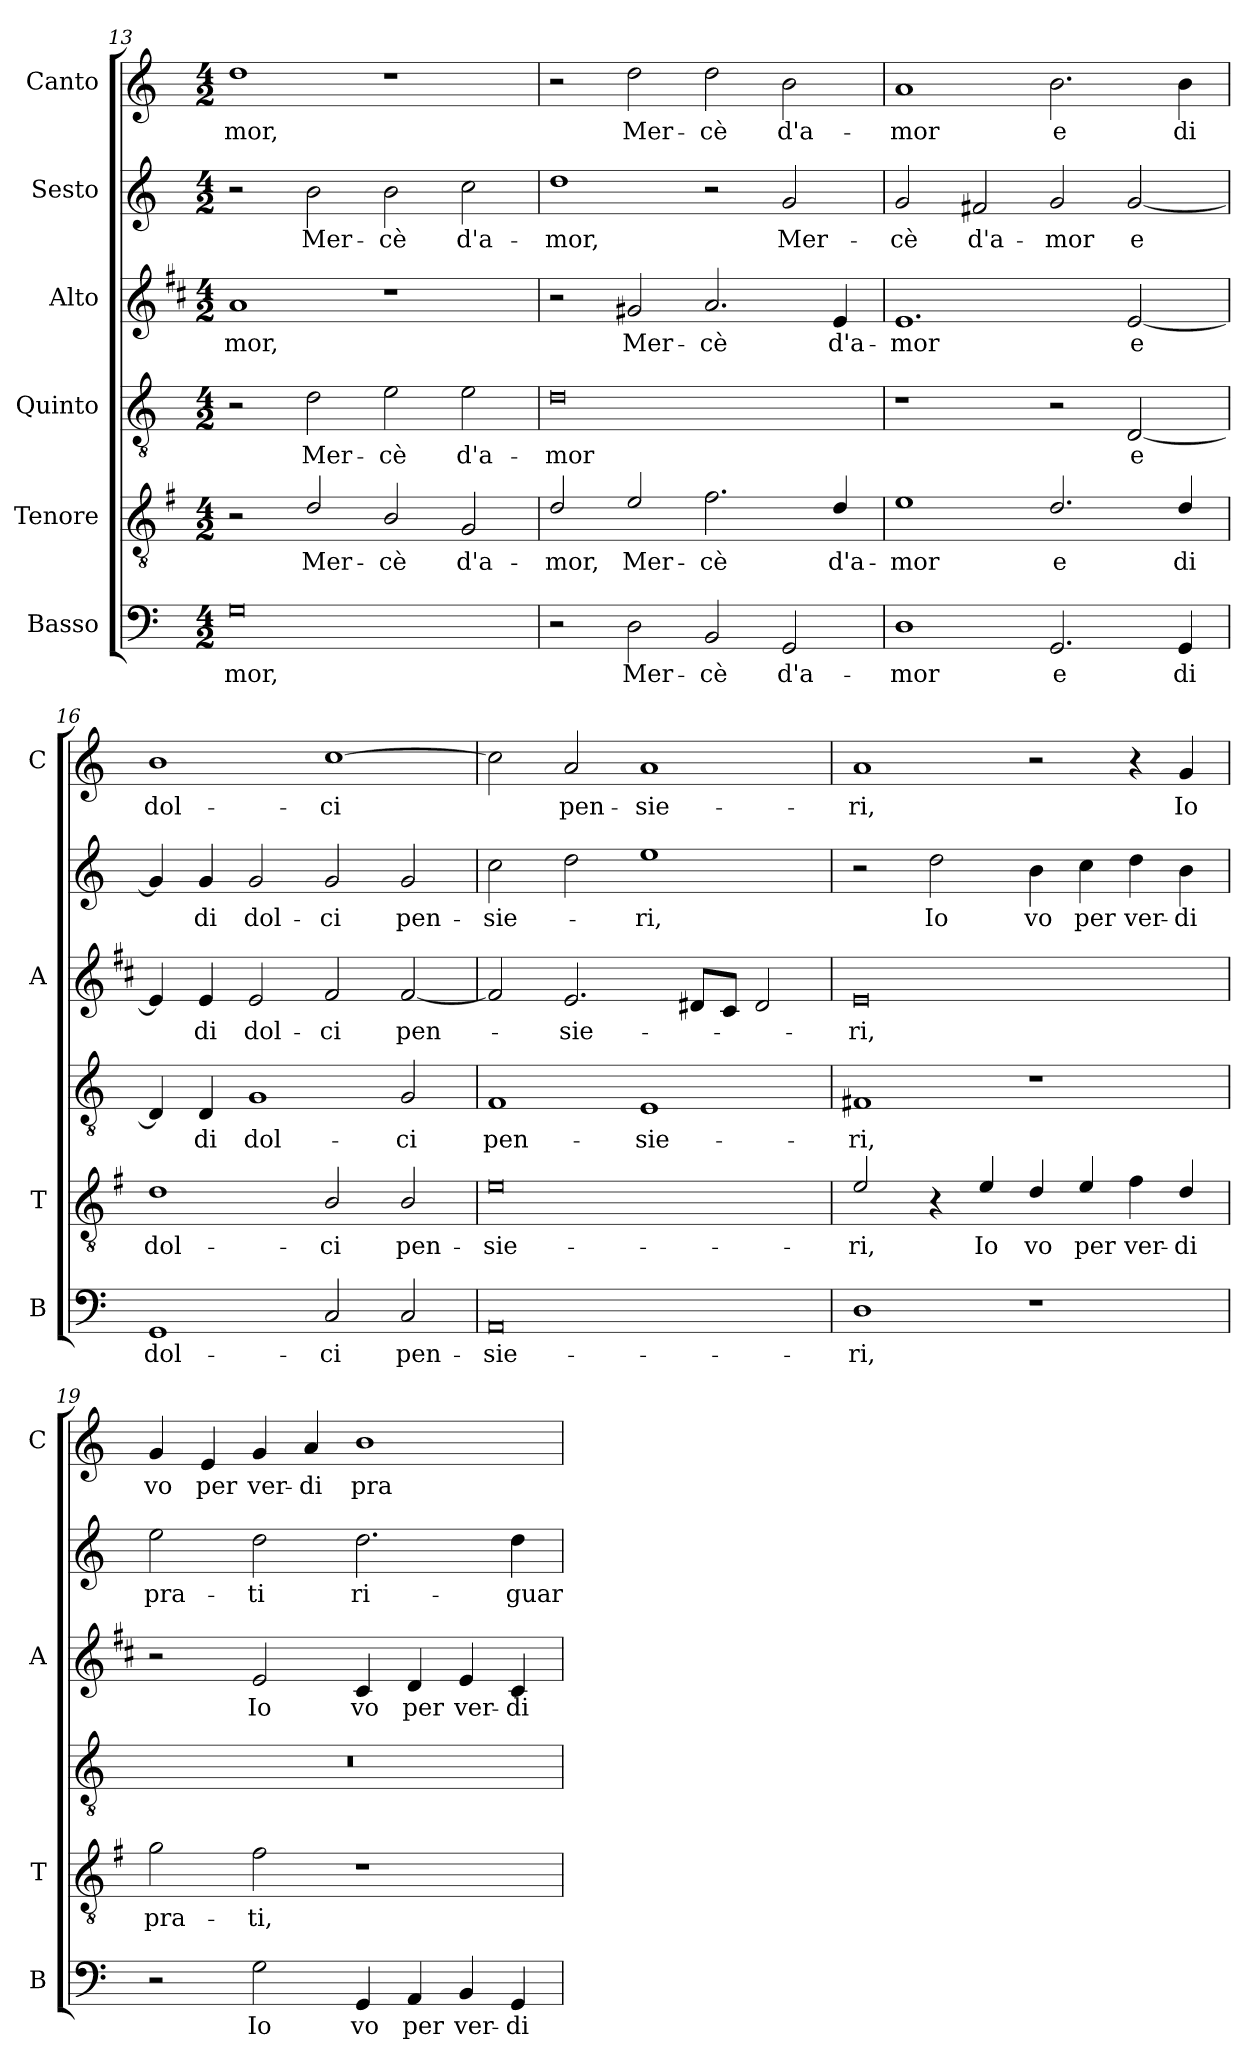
**kern	**text	**kern	**text	**kern	**text	**kern	**text	**kern	**text	**kern	**text
*part6	*part6	*part5	*part5	*part4	*part4	*part3	*part3	*part2	*part2	*part1	*part1
*staff6	*staff6	*staff5	*staff5	*staff4	*staff4	*staff3	*staff3	*staff2	*staff2	*staff1	*staff1
*I"Basso	*	*I"Tenore	*	*I"Quinto	*	*I"Alto	*	*I"Sesto	*	*I"Canto	*
*I'B	*	*I'T	*	*	*	*I'A	*	*	*	*I'C	*
!!LO:PB:g=z
*clefF4	*	*clefGv2	*	*clefGv2	*	*clefG2	*	*clefG2	*	*clefG2	*
*	*	*ITrd4c7	*	*	*	*ITrd1c2	*	*	*	*	*
*k[]	*	*k[]	*	*k[]	*	*k[]	*	*k[]	*	*k[]	*
*C:	*	*C:	*	*C:	*	*C:	*	*C:	*	*C:	*
*M4/2	*	*M4/2	*	*M4/2	*	*M4/2	*	*M4/2	*	*M4/2	*
=13	=13	=13	=13	=13	=13	=13	=13	=13	=13	=13	=13
!	!LO:LY:b	!	!	!	!	!	!LO:LY:b	!	!	!	!LO:LY:b
0G	-mor,	2r	.	2r	.	1g	-mor,	2r	.	1dd	-mor,
!	!	!	!LO:LY:b	!	!LO:LY:b	!	!	!	!LO:LY:b	!	!
.	.	2G/	Mer-	2d\	Mer-	.	.	2b\	Mer-	.	.
!	!	!	!LO:LY:b	!	!LO:LY:b	!	!	!	!LO:LY:b	!	!
.	.	2E/	-cè	2e\	-cè	1r	.	2b\	-cè	1r	.
!	!	!	!LO:LY:b	!	!LO:LY:b	!	!	!	!LO:LY:b	!	!
.	.	2C/	d'a-	2e\	d'a-	.	.	2cc\	d'a-	.	.
=14	=14	=14	=14	=14	=14	=14	=14	=14	=14	=14	=14
!	!	!	!LO:LY:b	!	!LO:LY:b	!	!	!	!LO:LY:b	!	!
2r	.	2G/	-mor,	0d	-mor	2r	.	1dd	-mor,	2r	.
!	!LO:LY:b	!	!LO:LY:b	!	!	!	!LO:LY:b	!	!	!	!LO:LY:b
2D\	Mer-	2A/	Mer-	.	.	2f#X/	Mer-	.	.	2dd\	Mer-
!	!LO:LY:b	!	!LO:LY:b	!	!	!	!LO:LY:b	!	!	!	!LO:LY:b
2BB/	-cè	2.B\	-cè	.	.	2.g/	-cè	2r	.	2dd\	-cè
!	!LO:LY:b	!	!	!	!	!	!	!	!LO:LY:b	!	!LO:LY:b
2GG/	d'a-	.	.	.	.	.	.	2g/	Mer-	2b\	d'a-
!	!	!	!LO:LY:b	!	!	!	!LO:LY:b	!	!	!	!
.	.	4G/	d'a-	.	.	4d/	d'a-	.	.	.	.
=15	=15	=15	=15	=15	=15	=15	=15	=15	=15	=15	=15
!	!LO:LY:b	!	!LO:LY:b	!	!	!	!LO:LY:b	!	!LO:LY:b	!	!LO:LY:b
1D	-mor	1A	-mor	1r	.	1.d	-mor	2g/	-cè	1a	-mor
!	!	!	!	!	!	!	!	!	!LO:LY:b	!	!
.	.	.	.	.	.	.	.	2f#X/	d'a-	.	.
!	!LO:LY:b	!	!LO:LY:b	!	!	!	!	!	!LO:LY:b	!	!LO:LY:b
2.GG/	e	2.G/	e	2r	.	.	.	2g/	-mor	2.b\	e
!	!	!	!	!	!LO:LY:b	!	!LO:LY:b	!	!LO:LY:b	!	!
.	.	.	.	[2D/	e	[2d/	e	[2g/	e	.	.
!	!LO:LY:b	!	!LO:LY:b	!	!	!	!	!	!	!	!LO:LY:b
4GG/	di	4G/	di	.	.	.	.	.	.	4b\	di
=16	=16	=16	=16	=16	=16	=16	=16	=16	=16	=16	=16
!	!LO:LY:b	!	!LO:LY:b	!	!	!	!	!	!	!	!LO:LY:b
1GG	dol-	1G	dol-	4D/]	.	4d/]	.	4g/]	.	1b	dol-
!	!	!	!	!	!LO:LY:b	!	!LO:LY:b	!	!LO:LY:b	!	!
.	.	.	.	4D/	di	4d/	di	4g/	di	.	.
!	!	!	!	!	!LO:LY:b	!	!LO:LY:b	!	!LO:LY:b	!	!
.	.	.	.	1G	dol-	2d/	dol-	2g/	dol-	.	.
!	!LO:LY:b	!	!LO:LY:b	!	!	!	!LO:LY:b	!	!LO:LY:b	!	!LO:LY:b
2C/	-ci	2E/	-ci	.	.	2e/	-ci	2g/	-ci	[1cc	-ci
!	!LO:LY:b	!	!LO:LY:b	!	!LO:LY:b	!	!LO:LY:b	!	!LO:LY:b	!	!
2C/	pen-	2E/	pen-	2G/	-ci	[2e/	pen-	2g/	pen-	.	.
=17	=17	=17	=17	=17	=17	=17	=17	=17	=17	=17	=17
!	!LO:LY:b	!	!LO:LY:b	!	!LO:LY:b	!	!	!	!LO:LY:b	!	!
0AA	-sie-	0A	-sie-	1F	pen-	2e/]	.	2cc\	-sie-	2cc\]	.
!	!	!	!	!	!	!	!LO:LY:b	!	!	!	!LO:LY:b
.	.	.	.	.	.	2.d/	-sie-	2dd\	.	2a/	pen-
!	!	!	!	!	!LO:LY:b	!	!	!	!LO:LY:b	!	!LO:LY:b
.	.	.	.	1E	-sie-	.	.	1ee	-ri,	1a	-sie-
.	.	.	.	.	.	8c#X/L	.	.	.	.	.
.	.	.	.	.	.	8B/J	.	.	.	.	.
.	.	.	.	.	.	2c#/	.	.	.	.	.
!!LO:LB:g=z
=18	=18	=18	=18	=18	=18	=18	=18	=18	=18	=18	=18
!	!LO:LY:b	!	!LO:LY:b	!	!LO:LY:b	!	!LO:LY:b	!	!	!	!LO:LY:b
1D	-ri,	2A/	-ri,	1F#X	-ri,	0d	-ri,	2r	.	1a	-ri,
!	!	!	!	!	!	!	!	!	!LO:LY:b	!	!
.	.	4r	.	.	.	.	.	2dd\	Io	.	.
!	!	!	!LO:LY:b	!	!	!	!	!	!	!	!
.	.	4A/	Io	.	.	.	.	.	.	.	.
!	!	!	!LO:LY:b	!	!	!	!	!	!LO:LY:b	!	!
1r	.	4G/	vo	1r	.	.	.	4b\	vo	2r	.
!	!	!	!LO:LY:b	!	!	!	!	!	!LO:LY:b	!	!
.	.	4A/	per	.	.	.	.	4cc\	per	.	.
!	!	!	!LO:LY:b	!	!	!	!	!	!LO:LY:b	!	!
.	.	4B\	ver-	.	.	.	.	4dd\	ver-	4r	.
!	!	!	!LO:LY:b	!	!	!	!	!	!LO:LY:b	!	!LO:LY:b
.	.	4G/	-di	.	.	.	.	4b\	-di	4g/	Io
=19	=19	=19	=19	=19	=19	=19	=19	=19	=19	=19	=19
!	!	!	!LO:LY:b	!	!	!	!	!	!LO:LY:b	!	!LO:LY:b
2r	.	2c\	pra-	0r	.	2r	.	2ee\	pra-	4g/	vo
!	!	!	!	!	!	!	!	!	!	!	!LO:LY:b
.	.	.	.	.	.	.	.	.	.	4e/	per
!	!LO:LY:b	!	!LO:LY:b	!	!	!	!LO:LY:b	!	!LO:LY:b	!	!LO:LY:b
2G\	Io	2B\	-ti,	.	.	2d/	Io	2dd\	-ti	4g/	ver-
!	!	!	!	!	!	!	!	!	!	!	!LO:LY:b
.	.	.	.	.	.	.	.	.	.	4a/	-di
!	!LO:LY:b	!	!	!	!	!	!LO:LY:b	!	!LO:LY:b	!	!LO:LY:b
4GG/	vo	1r	.	.	.	4B/	vo	2.dd\	ri-	1b	pra-
!	!LO:LY:b	!	!	!	!	!	!LO:LY:b	!	!	!	!
4AA/	per	.	.	.	.	4c/	per	.	.	.	.
!	!LO:LY:b	!	!	!	!	!	!LO:LY:b	!	!	!	!
4BB/	ver-	.	.	.	.	4d/	ver-	.	.	.	.
!	!LO:LY:b	!	!	!	!	!	!LO:LY:b	!	!LO:LY:b	!	!
4GG/	-di	.	.	.	.	4B/	-di	4dd\	-guar-	.	.
=	=	=	=	=	=	=	=	=	=	=	=
*-	*-	*-	*-	*-	*-	*-	*-	*-	*-	*-	*-
